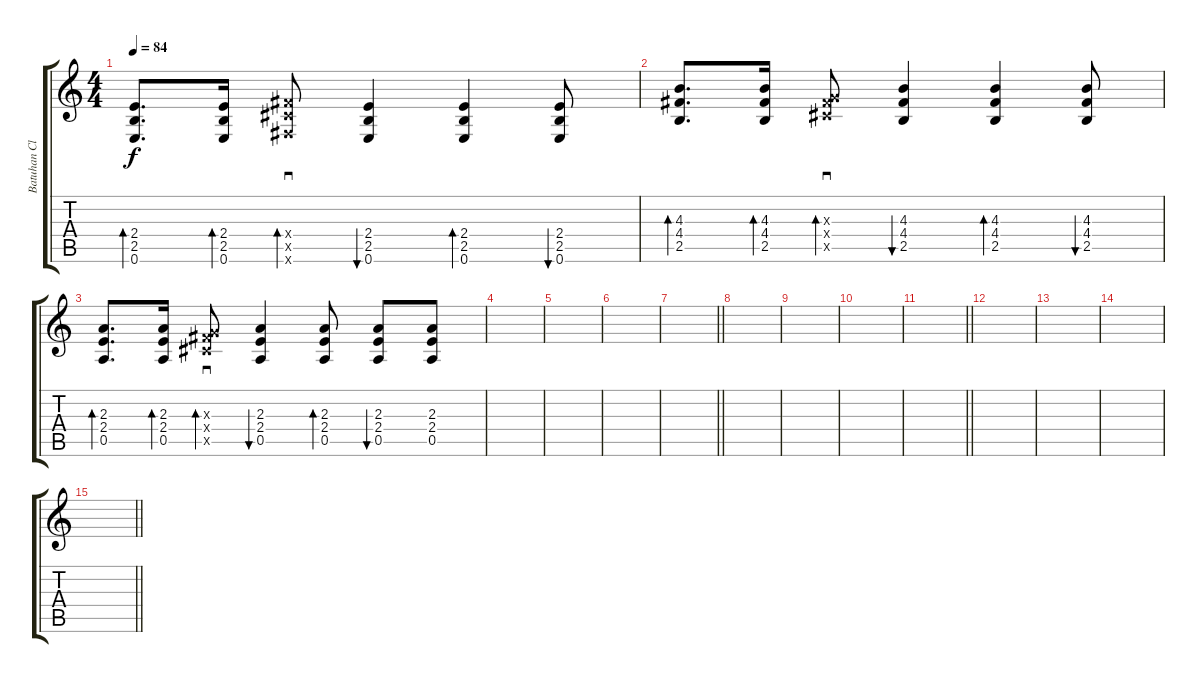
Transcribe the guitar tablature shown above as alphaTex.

\track ("Batuhan Clean" "Batuhan Cl") {instrument acousticguitarsteel}
\staff {score tabs}
\tuning (E4 B3 G3 D3 A2 E2) {hide}
\ts (4 4)
\tempo 84
\clef g2
\ks c
(2.4 2.5 0.6).8{d bd 60 dy f} (2.4 2.5 0.6).16{bd 60} (4.4{x} 4.5{x} 2.6{x}).8{sd bd 60} (2.4 2.5 0.6).4{bu 30} (2.4 2.5 0.6).4{bd 30} (2.4 2.5 0.6).8{bu 30} |
(4.3 4.4 2.5).8{d bd 60} (4.3 4.4 2.5).16{bd 60} (0.3{x} 4.4{x} 4.5{x}).8{sd bd 60} (4.3 4.4 2.5).4{bu 30} (4.3 4.4 2.5).4{bd 30} (4.3 4.4 2.5).8{bu 30} |
(2.3 2.4 0.5).8{d bd 60} (2.3 2.4 0.5).16{bd 60} (0.3{x} 4.4{x} 4.5{x}).8{sd bd 60} (2.3 2.4 0.5).4{bu 30} (2.3 2.4 0.5).8{bd 30} (2.3 2.4 0.5).8{bu 30} (2.3 2.4 0.5).8 |
|
|
|
\barLineRight lightlight
|
|
|
|
\barLineRight lightlight
|
|
|
|
\barLineRight lightlight
